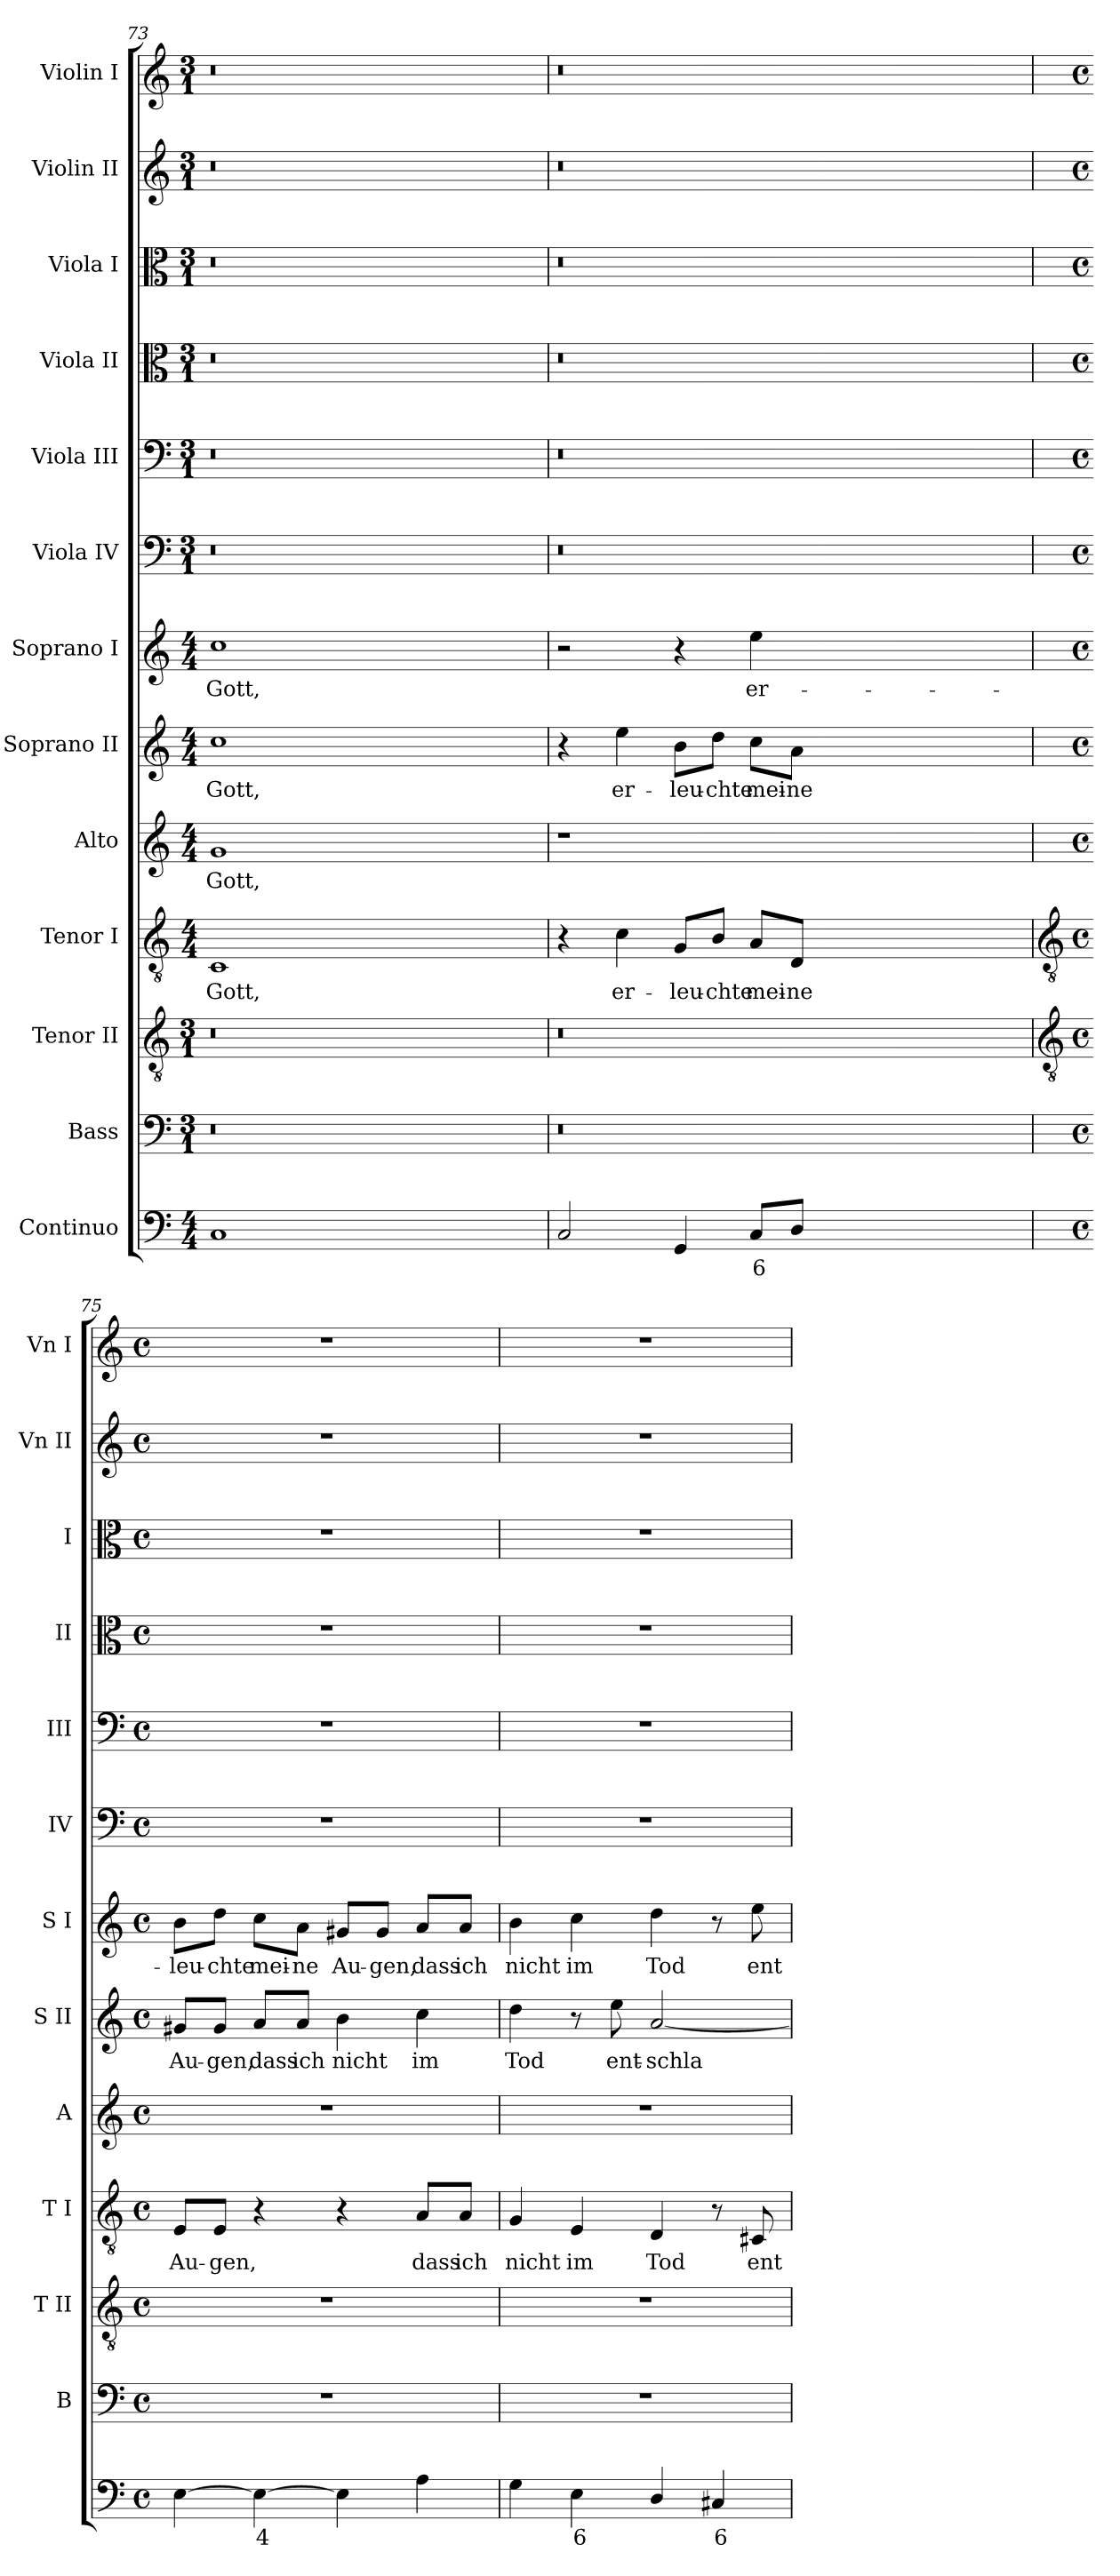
**kern	**text	**kern	**kern	**kern	**text	**kern	**text	**kern	**text	**kern	**text	**kern	**kern	**kern	**kern	**kern	**kern
*part13	*part13	*part12	*part11	*part10	*part10	*part9	*part9	*part8	*part8	*part7	*part7	*part6	*part5	*part4	*part3	*part2	*part1
*staff13	*staff13	*staff12	*staff11	*staff10	*staff10	*staff9	*staff9	*staff8	*staff8	*staff7	*staff7	*staff6	*staff5	*staff4	*staff3	*staff2	*staff1
*I"Continuo	*	*I"Bass	*I"Tenor II	*I"Tenor I	*	*I"Alto	*	*I"Soprano II	*	*I"Soprano I	*	*I"Viola IV	*I"Viola III	*I"Viola II	*I"Viola I	*I"Violin II	*I"Violin I
*	*	*I'B	*I'T II	*I'T I	*	*I'A	*	*I'S II	*	*I'S I	*	*I'IV	*I'III	*I'II	*I'I	*I'Vn II	*I'Vn I
*clefF4	*	*clefF4	*clefGv2	*clefGv2	*	*clefG2	*	*clefG2	*	*clefG2	*	*clefF4	*clefF4	*clefC3	*clefC3	*clefG2	*clefG2
*k[]	*	*k[]	*k[]	*k[]	*	*k[]	*	*k[]	*	*k[]	*	*k[]	*k[]	*k[]	*k[]	*k[]	*k[]
*C:	*	*C:	*C:	*C:	*	*C:	*	*C:	*	*C:	*	*C:	*C:	*C:	*C:	*C:	*C:
*M4/4	*	*M3/1	*M3/1	*M4/4	*	*M4/4	*	*M4/4	*	*M4/4	*	*M3/1	*M3/1	*M3/1	*M3/1	*M3/1	*M3/1
=73	=73	=73	=73	=73	=73	=73	=73	=73	=73	=73	=73	=73	=73	=73	=73	=73	=73
!	!	!	!	!	!LO:LY:b	!	!LO:LY:b	!	!LO:LY:b	!	!LO:LY:b	!	!	!	!	!	!
1C	.	0.r	0.r	1C	Gott,	1g	Gott,	1cc	Gott,	1cc	Gott,	0.r	0.r	0.r	0.r	0.r	0.r
0ryy	.	.	.	0ryy	.	0ryy	.	0ryy	.	0ryy	.	.	.	.	.	.	.
=74	=74	=74	=74	=74	=74	=74	=74	=74	=74	=74	=74	=74	=74	=74	=74	=74	=74
2C	.	0.r	0.r	4r	.	1r	.	4r	.	2r	.	0.r	0.r	0.r	0.r	0.r	0.r
!	!	!	!	!	!LO:LY:b	!	!	!	!LO:LY:b	!	!	!	!	!	!	!	!
.	.	.	.	4c	er-	.	.	4ee	er-	.	.	.	.	.	.	.	.
!	!	!	!	!	!LO:LY:b	!	!	!	!LO:LY:b	!	!	!	!	!	!	!	!
4GG	.	.	.	8G/L	-leu-	.	.	8b\L	-leu-	4r	.	.	.	.	.	.	.
!	!	!	!	!	!LO:LY:b	!	!	!	!LO:LY:b	!	!	!	!	!	!	!	!
.	.	.	.	8B/J	-chte	.	.	8dd\J	-chte	.	.	.	.	.	.	.	.
!	!LO:LY:b	!	!	!	!LO:LY:b	!	!	!	!LO:LY:b	!	!LO:LY:b	!	!	!	!	!	!
8CL	6	.	.	8A/L	mei-	.	.	8cc\L	mei-	4ee	er-	.	.	.	.	.	.
!	!	!	!	!	!LO:LY:b	!	!	!	!LO:LY:b	!	!	!	!	!	!	!	!
8DJ	.	.	.	8D/J	-ne	.	.	8a\J	-ne	.	.	.	.	.	.	.	.
0ryy	.	.	.	0ryy	.	0ryy	.	0ryy	.	0ryy	.	.	.	.	.	.	.
!!LO:LB:g=z
=75	=75	=75	=75	=75	=75	=75	=75	=75	=75	=75	=75	=75	=75	=75	=75	=75	=75
*	*	*	*clefGv2	*clefGv2	*	*	*	*	*	*	*	*	*	*	*	*	*
*	*	*	*k[]	*	*	*	*	*	*	*	*	*	*	*	*	*	*
*	*	*	*C:	*	*	*	*	*	*	*	*	*	*	*	*	*	*
*M4/4	*	*M4/4	*M4/4	*M4/4	*	*M4/4	*	*M4/4	*	*M4/4	*	*M4/4	*M4/4	*M4/4	*M4/4	*M4/4	*M4/4
*met(c)	*	*met(c)	*met(c)	*met(c)	*	*met(c)	*	*met(c)	*	*met(c)	*	*met(c)	*met(c)	*met(c)	*met(c)	*met(c)	*met(c)
!	!	!	!	!	!LO:LY:b	!	!	!	!LO:LY:b	!	!LO:LY:b	!	!	!	!	!	!
[4E	.	1r	1r	8E/L	Au-	1r	.	8g#X/L	Au-	8b\L	-leu-	1r	1r	1r	1r	1r	1r
!	!	!	!	!	!LO:LY:b	!	!	!	!LO:LY:b	!	!LO:LY:b	!	!	!	!	!	!
.	.	.	.	8E/J	-gen,	.	.	8g#/J	-gen,	8dd\J	-chte	.	.	.	.	.	.
!	!LO:LY:b	!	!	!	!	!	!	!	!LO:LY:b	!	!LO:LY:b	!	!	!	!	!	!
4E_	4	.	.	4r	.	.	.	8a/L	dass	8cc\L	mei-	.	.	.	.	.	.
!	!	!	!	!	!	!	!	!	!LO:LY:b	!	!LO:LY:b	!	!	!	!	!	!
.	.	.	.	.	.	.	.	8a/J	ich	8a\J	-ne	.	.	.	.	.	.
!	!	!	!	!	!	!	!	!	!LO:LY:b	!	!LO:LY:b	!	!	!	!	!	!
4E]	.	.	.	4r	.	.	.	4b	nicht	8g#X/L	Au-	.	.	.	.	.	.
!	!	!	!	!	!	!	!	!	!	!	!LO:LY:b	!	!	!	!	!	!
.	.	.	.	.	.	.	.	.	.	8g#/J	-gen,	.	.	.	.	.	.
!	!	!	!	!	!LO:LY:b	!	!	!	!LO:LY:b	!	!LO:LY:b	!	!	!	!	!	!
4A	.	.	.	8A/L	dass	.	.	4cc	im	8a/L	dass	.	.	.	.	.	.
!	!	!	!	!	!LO:LY:b	!	!	!	!	!	!LO:LY:b	!	!	!	!	!	!
.	.	.	.	8A/J	ich	.	.	.	.	8a/J	ich	.	.	.	.	.	.
=76	=76	=76	=76	=76	=76	=76	=76	=76	=76	=76	=76	=76	=76	=76	=76	=76	=76
!	!	!	!	!	!LO:LY:b	!	!	!	!LO:LY:b	!	!LO:LY:b	!	!	!	!	!	!
4G	.	1r	1r	4G	nicht	1r	.	4dd	Tod	4b	nicht	1r	1r	1r	1r	1r	1r
!	!LO:LY:b	!	!	!	!LO:LY:b	!	!	!	!	!	!LO:LY:b	!	!	!	!	!	!
4E	6	.	.	4E	im	.	.	8r	.	4cc	im	.	.	.	.	.	.
!	!	!	!	!	!	!	!	!	!LO:LY:b	!	!	!	!	!	!	!	!
.	.	.	.	.	.	.	.	8ee	ent-	.	.	.	.	.	.	.	.
!	!	!	!	!	!LO:LY:b	!	!	!	!LO:LY:b	!	!LO:LY:b	!	!	!	!	!	!
4D/	.	.	.	4D	Tod	.	.	[2a	-schla-	4dd	Tod	.	.	.	.	.	.
!	!LO:LY:b	!	!	!	!	!	!	!	!	!	!	!	!	!	!	!	!
4C#X	6	.	.	8r	.	.	.	.	.	8r	.	.	.	.	.	.	.
!	!	!	!	!	!LO:LY:b	!	!	!	!	!	!LO:LY:b	!	!	!	!	!	!
.	.	.	.	8C#X	ent-	.	.	.	.	8ee	ent-	.	.	.	.	.	.
=	=	=	=	=	=	=	=	=	=	=	=	=	=	=	=	=	=
*-	*-	*-	*-	*-	*-	*-	*-	*-	*-	*-	*-	*-	*-	*-	*-	*-	*-
